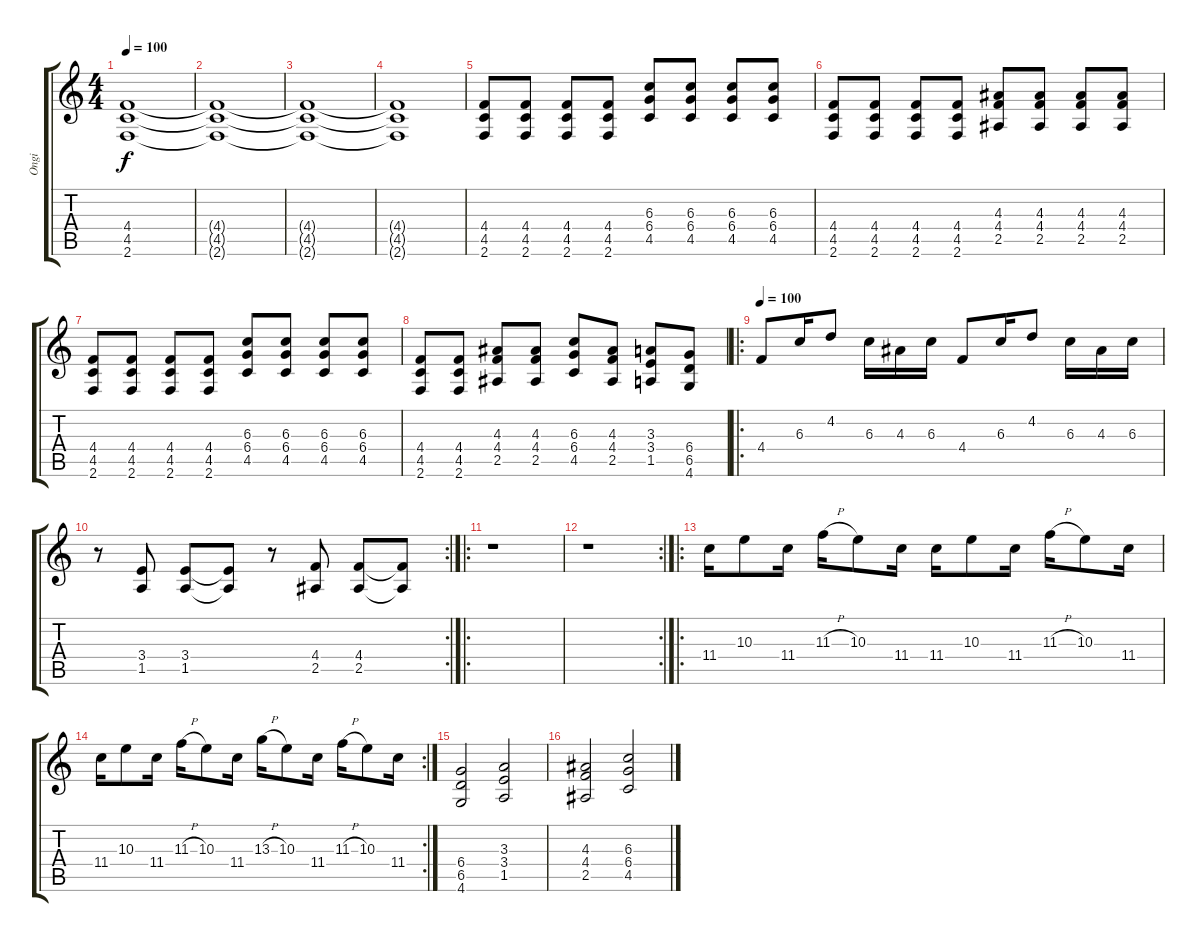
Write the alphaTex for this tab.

\track ("Ongi" "Ongi") {instrument distortionguitar}
\staff {score tabs}
\tuning (Eb4 Bb3 Gb3 Db3 Ab2 Eb2) {hide}
\ts (4 4)
\tempo 100
\tempo 110
\tempo 100
\clef g2
\ks c
(4.4 4.5 2.6).1{dy f instrument distortionguitar} |
(4.4{t} 4.5{t} 2.6{t}).1 |
(4.4{t} 4.5{t} 2.6{t}).1 |
(4.4{t} 4.5{t} 2.6{t}).1 |
(4.4 4.5 2.6).8 (4.4 4.5 2.6).8 (4.4 4.5 2.6).8 (4.4 4.5 2.6).8 (6.3 6.4 4.5).8 (6.3 6.4 4.5).8 (6.3 6.4 4.5).8 (6.3 6.4 4.5).8 |
(4.4 4.5 2.6).8 (4.4 4.5 2.6).8 (4.4 4.5 2.6).8 (4.4 4.5 2.6).8 (4.3 4.4 2.5).8 (4.3 4.4 2.5).8 (4.3 4.4 2.5).8 (4.3 4.4 2.5).8 |
(4.4 4.5 2.6).8 (4.4 4.5 2.6).8 (4.4 4.5 2.6).8 (4.4 4.5 2.6).8 (6.3 6.4 4.5).8 (6.3 6.4 4.5).8 (6.3 6.4 4.5).8 (6.3 6.4 4.5).8 |
(4.4 4.5 2.6).8 (4.4 4.5 2.6).8 (4.3 4.4 2.5).8 (4.3 4.4 2.5).8 (6.3 6.4 4.5).8 (4.3 4.4 2.5).8 (3.3 3.4 1.5).8 (6.4 6.5 4.6).8 |
\ro
\tempo 100
4.4.8 6.3.16 4.2.8 6.3.16 4.3.16 6.3.16 4.4.8 6.3.16 4.2.8 6.3.16 4.3.16 6.3.16 |
\rc 2
r.8 (3.4 1.5).8 (3.4 1.5).8 (3.4{t} 1.5{t}).8 r.8 (4.4 2.5).8 (4.4 2.5).8 (4.4{t} 2.5{t}).8 |
\ro
r.1 |
\rc 2
r.1 |
\ro
11.4.16 10.3.8 11.4.16 11.3{h}.16 10.3.8 11.4.16 11.4.16 10.3.8 11.4.16 11.3{h}.16 10.3.8 11.4.16 |
\rc 2
11.4.16 10.3.8 11.4.16 11.3{h}.16 10.3.8 11.4.16 13.3{h}.16 10.3.8 11.4.16 11.3{h}.16 10.3.8 11.4.16 |
(6.4 6.5 4.6).2 (3.3 3.4 1.5).2 |
(4.3 4.4 2.5).2 (6.3 6.4 4.5).2
